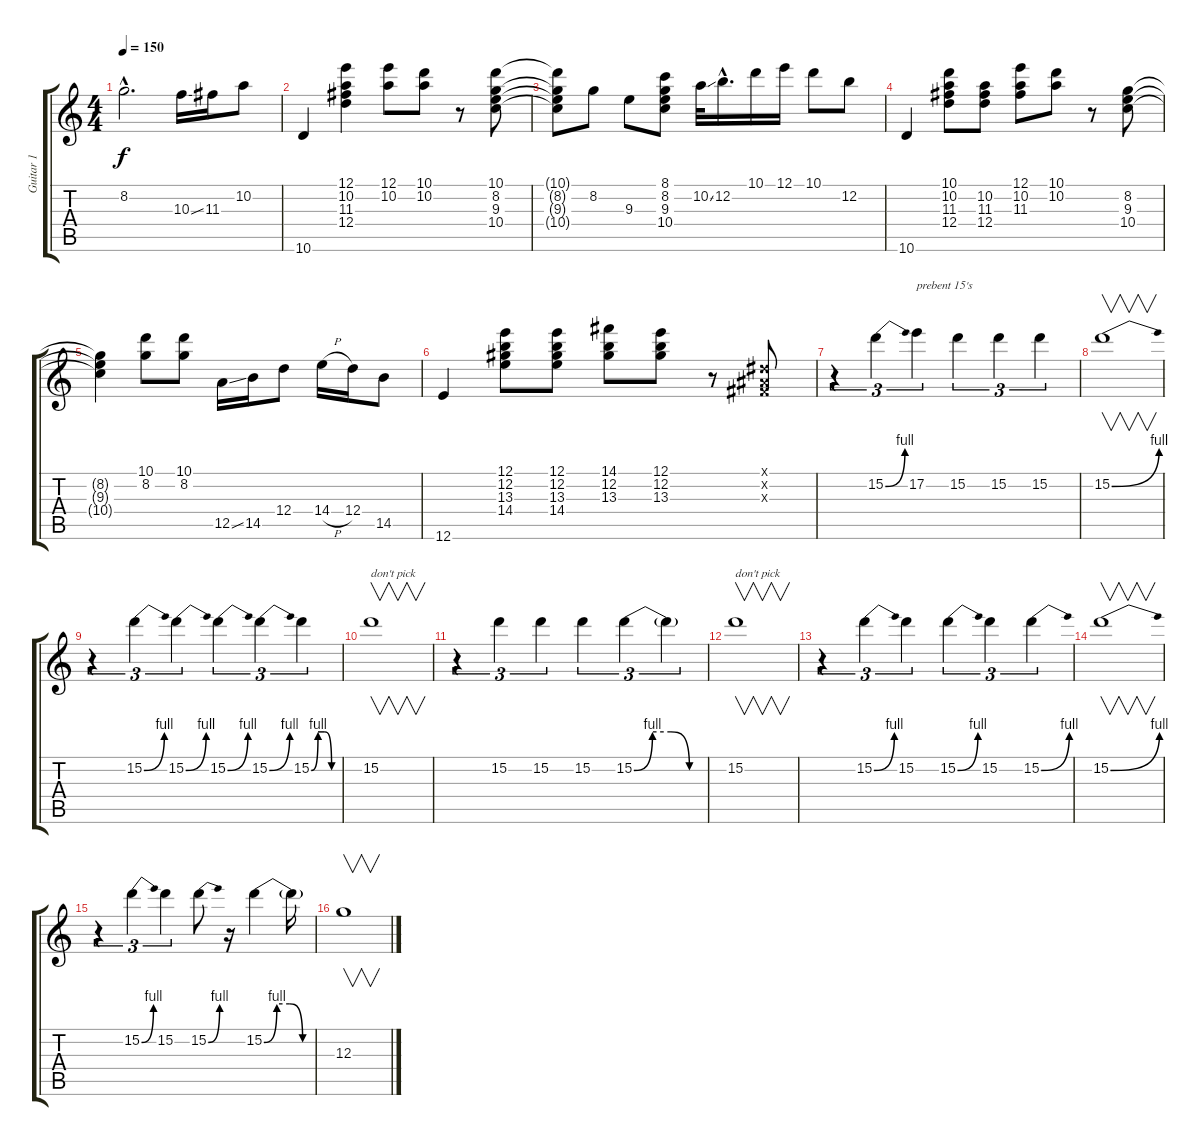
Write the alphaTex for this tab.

\track ("Guitar 1" "Guitar 1") {instrument electricguitarclean}
\staff {score tabs}
\tuning (E4 B3 G3 D3 A2 E2) {hide}
\ts (4 4)
\tempo 150
\clef g2
\ks c
8.2{hac t}.2{d dy f} 10.3{ss}.16 11.3.16 10.2.8 |
10.6.4 (12.1 10.2 11.3 12.4).4 (12.1 10.2).8 (10.1 10.2).8 r.8 (10.1 8.2 9.3 10.4).8 |
(10.1{t} 8.2{t} 9.3{t} 10.4{t}).8 8.2.8 9.3.8 (8.1 8.2 9.3 10.4).8 10.2{ss}.32 12.2{hac}.16{d} 10.1.16 12.1.16 10.1.8 12.2.8 |
10.6.4 (10.1 10.2 11.3 12.4).8 (10.2 11.3 12.4).8 (12.1 10.2 11.3).8 (10.1 10.2).8 r.8 (8.2 9.3 10.4).8 |
(8.2{t} 9.3{t} 10.4{t}).4 (10.1 8.2).8 (10.1 8.2).8 12.5{ss}.16 14.5.16 12.4.8 14.4{h}.16 12.4.16 14.5.8 |
12.6.4 (12.1 12.2 13.3 14.4).8 (12.1 12.2 13.3 14.4).8 (14.1 12.2 13.3).8 (12.1 12.2 13.3).8 r.8 (-1.1{x} -1.2{x} -1.3{x}).8 |
r.4{tu (3 2)} 15.2{be (bend 0 0 60 4)}.4{tu (3 2)} 17.2.4{tu (3 2) txt "prebent 15's"} 15.2.4{tu (3 2)} 15.2.4{tu (3 2)} 15.2.4{tu (3 2)} |
15.2{be (bend 0 0 60 4)}.1{v} |
r.4{tu (3 2)} 15.2{be (bend 0 0 60 4)}.4{tu (3 2)} 15.2{be (bend 0 0 60 4)}.4{tu (3 2)} 15.2{be (bend 0 0 60 4)}.4{tu (3 2)} 15.2{be (bend 0 0 60 4)}.4{tu (3 2)} 15.2{be (custom 0 0 15 4 30 4 45 0 60 0)}.4{tu (3 2)} |
15.2.1{v txt "don't pick"} |
r.4{tu (3 2)} 15.2.4{tu (3 2)} 15.2.4{tu (3 2)} 15.2.4{tu (3 2)} 15.2{be (custom 0 0 15 4 30 4 45 0 60 0)}.4{tu (3 2)} 15.2{t}.4{tu (3 2)} |
15.2.1{v txt "don't pick"} |
r.4{tu (3 2)} 15.2{be (bend 0 0 60 4)}.4{tu (3 2)} 15.2.4{tu (3 2)} 15.2{be (bend 0 0 60 4)}.4{tu (3 2)} 15.2.4{tu (3 2)} 15.2{be (bend 0 0 60 4)}.4{tu (3 2)} |
15.2{be (bend 0 0 60 4)}.1{v} |
r.4{tu (3 2)} 15.2{be (bend 0 0 60 4)}.4{tu (3 2)} 15.2.4{tu (3 2)} 15.2{be (bend 0 0 60 4)}.8 r.16 15.2{be (custom 0 0 15 4 30 4 45 0 60 0)}.4 15.2{t}.16 |
12.3.1{v}
